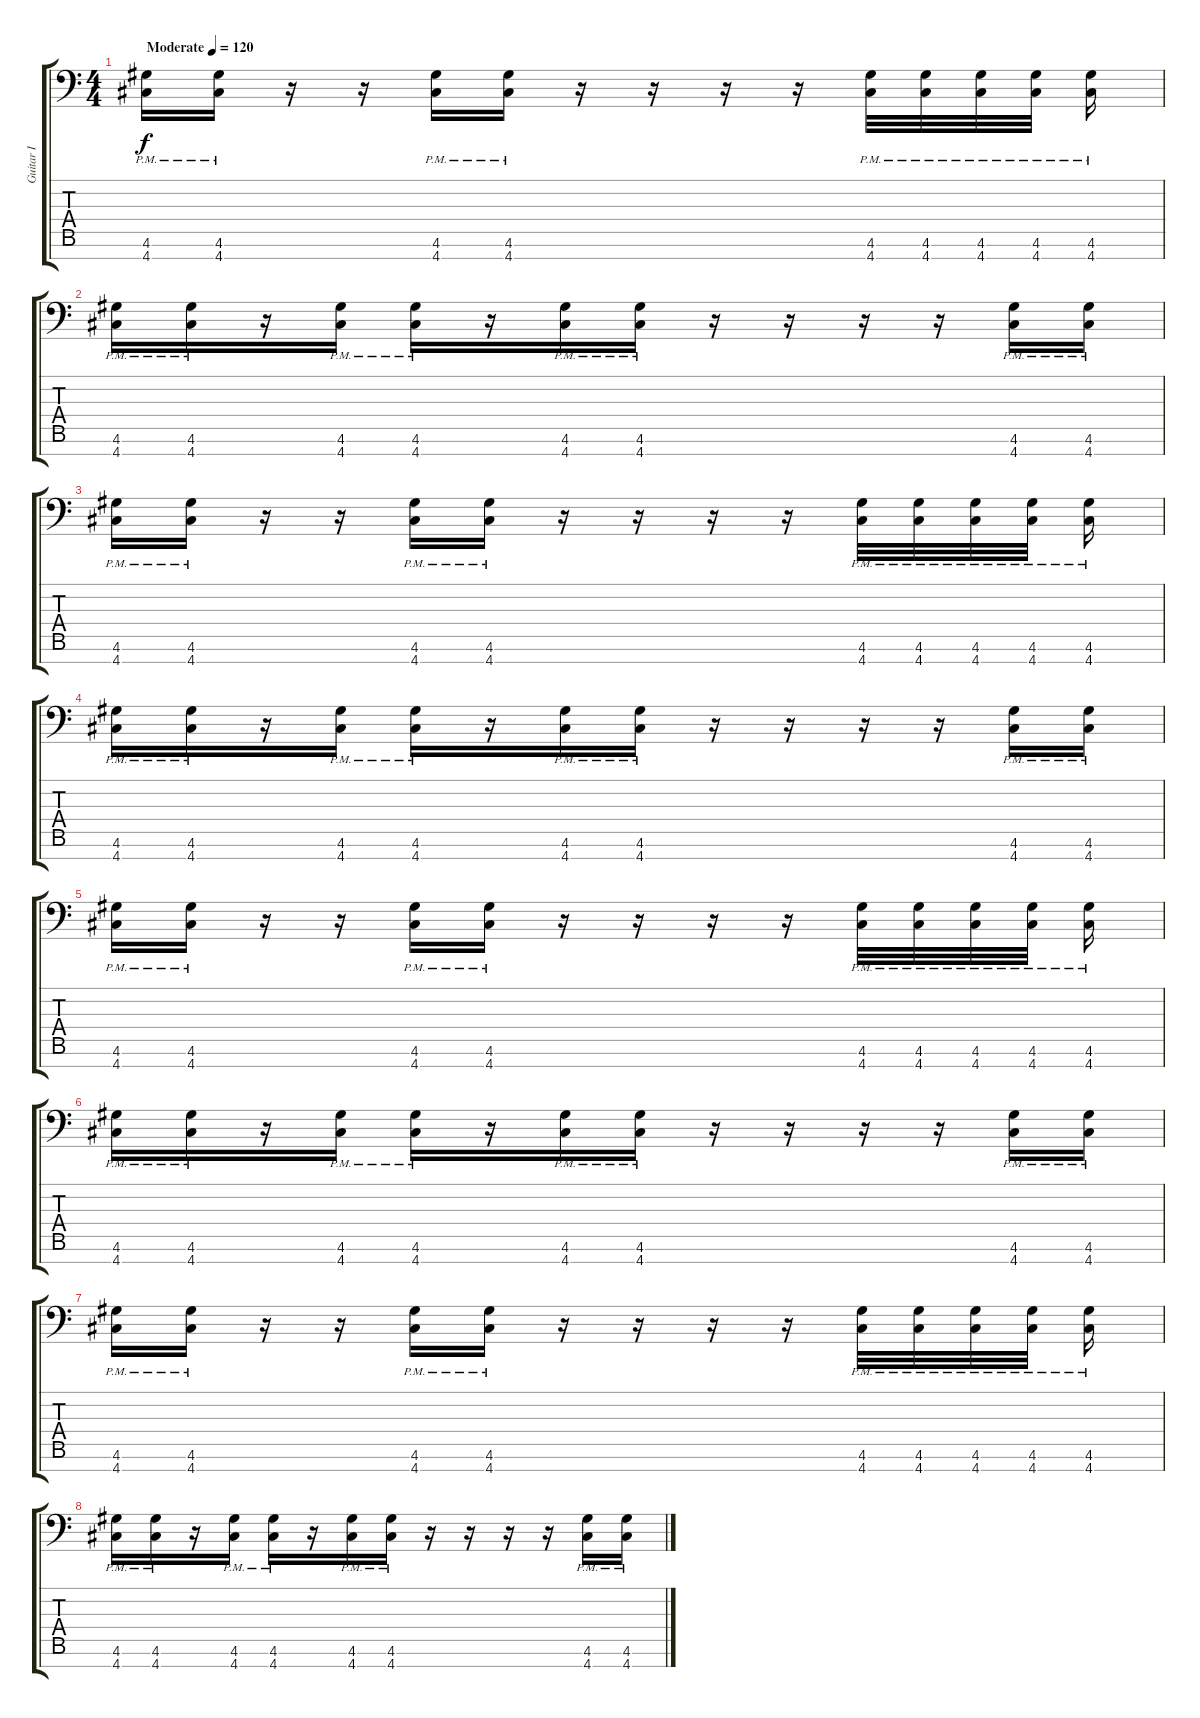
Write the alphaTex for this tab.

\track ("Guitar I" "Guitar I") {instrument distortionguitar}
\staff {score tabs}
\tuning (E4 B3 G3 D3 A2 E2 A1) {hide}
\ts (4 4)
\tempo (120 "Moderate")
\clef f4
\ks c
(4.6{pm} 4.7{pm}).16{dy f instrument distortionguitar} (4.6{pm} 4.7{pm}).16 r.16 r.16 (4.6{pm} 4.7{pm}).16 (4.6{pm} 4.7{pm}).16 r.16 r.16 r.16 r.16 (4.6{pm} 4.7{pm}).32 (4.6{pm} 4.7{pm}).32 (4.6{pm} 4.7{pm}).32 (4.6{pm} 4.7{pm}).32 (4.6{pm} 4.7{pm}).16 |
(4.6{pm} 4.7{pm}).16 (4.6{pm} 4.7{pm}).16 r.16 (4.6{pm} 4.7{pm}).16 (4.6{pm} 4.7{pm}).16 r.16 (4.6{pm} 4.7{pm}).16 (4.6{pm} 4.7{pm}).16 r.16 r.16 r.16 r.16 (4.6{pm} 4.7{pm}).16 (4.6{pm} 4.7{pm}).16 |
(4.6{pm} 4.7{pm}).16 (4.6{pm} 4.7{pm}).16 r.16 r.16 (4.6{pm} 4.7{pm}).16 (4.6{pm} 4.7{pm}).16 r.16 r.16 r.16 r.16 (4.6{pm} 4.7{pm}).32 (4.6{pm} 4.7{pm}).32 (4.6{pm} 4.7{pm}).32 (4.6{pm} 4.7{pm}).32 (4.6{pm} 4.7{pm}).16 |
(4.6{pm} 4.7{pm}).16 (4.6{pm} 4.7{pm}).16 r.16 (4.6{pm} 4.7{pm}).16 (4.6{pm} 4.7{pm}).16 r.16 (4.6{pm} 4.7{pm}).16 (4.6{pm} 4.7{pm}).16 r.16 r.16 r.16 r.16 (4.6{pm} 4.7{pm}).16 (4.6{pm} 4.7{pm}).16 |
(4.6{pm} 4.7{pm}).16 (4.6{pm} 4.7{pm}).16 r.16 r.16 (4.6{pm} 4.7{pm}).16 (4.6{pm} 4.7{pm}).16 r.16 r.16 r.16 r.16 (4.6{pm} 4.7{pm}).32 (4.6{pm} 4.7{pm}).32 (4.6{pm} 4.7{pm}).32 (4.6{pm} 4.7{pm}).32 (4.6{pm} 4.7{pm}).16 |
(4.6{pm} 4.7{pm}).16 (4.6{pm} 4.7{pm}).16 r.16 (4.6{pm} 4.7{pm}).16 (4.6{pm} 4.7{pm}).16 r.16 (4.6{pm} 4.7{pm}).16 (4.6{pm} 4.7{pm}).16 r.16 r.16 r.16 r.16 (4.6{pm} 4.7{pm}).16 (4.6{pm} 4.7{pm}).16 |
(4.6{pm} 4.7{pm}).16 (4.6{pm} 4.7{pm}).16 r.16 r.16 (4.6{pm} 4.7{pm}).16 (4.6{pm} 4.7{pm}).16 r.16 r.16 r.16 r.16 (4.6{pm} 4.7{pm}).32 (4.6{pm} 4.7{pm}).32 (4.6{pm} 4.7{pm}).32 (4.6{pm} 4.7{pm}).32 (4.6{pm} 4.7{pm}).16 |
(4.6{pm} 4.7{pm}).16 (4.6{pm} 4.7{pm}).16 r.16 (4.6{pm} 4.7{pm}).16 (4.6{pm} 4.7{pm}).16 r.16 (4.6{pm} 4.7{pm}).16 (4.6{pm} 4.7{pm}).16 r.16 r.16 r.16 r.16 (4.6{pm} 4.7{pm}).16 (4.6{pm} 4.7{pm}).16
